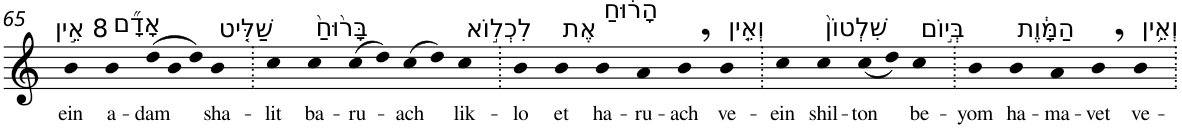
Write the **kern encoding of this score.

**kern	**text
*part1	*part1
*staff1	*staff1
*I"Piano	*
*I'Pno	*
!!LO:PB:g=z
*clefG2	*
*k[]	*
=65	=65
!LO:TX:a:t=8 אֵ֣ין	!
!	!LO:LY:b
4b	ein
!LO:TX:a:t=אָדָ֞ם	!
!	!LO:LY:b
4b	a-
*Xtuplet	*
!	!LO:LY:b
(>12dd	-dam
12b	.
12dd)	.
!LO:TX:a:t=שַׁלִּ֤יט	!
!	!LO:LY:b
4b	sha-
=66.	=66.
!	!LO:LY:b
4cc	-lit
!LO:TX:a:t=בָּר֙וּחַ֙	!
!	!LO:LY:b
4cc	ba-
!	!LO:LY:b
(>8cc	-ru-
8dd)	.
!	!LO:LY:b
(>8cc	-ach
8dd)	.
!LO:TX:a:t=לִכְל֣וֹא	!
!	!LO:LY:b
4cc	lik-
=67.	=67.
!	!LO:LY:b
4b	-lo
!LO:TX:a:t=אֶת	!
!	!LO:LY:b
4b	et
!LO:TX:a:t=הָר֔וּחַ	!
!	!LO:LY:b
4b	ha-
!	!LO:LY:b
4a	-ru-
!	!LO:LY:b
4b,	-ach
!LO:TX:a:t=וְאֵ֤ין	!
!	!LO:LY:b
4b	ve-
=68.	=68.
!	!LO:LY:b
4cc	-ein
!LO:TX:a:t=שִׁלְטוֹן֙	!
!	!LO:LY:b
4cc	shil-
!	!LO:LY:b
(<8cc	-ton
8dd)	.
!LO:TX:a:t=בְּי֣וֹם	!
!	!LO:LY:b
4cc	be-
=69.	=69.
!	!LO:LY:b
4b	-yom
!LO:TX:a:t=הַמָּ֔וֶת	!
!	!LO:LY:b
4b	ha-
!	!LO:LY:b
4a	-ma-
!	!LO:LY:b
4b,	-vet
!LO:TX:a:t=וְאֵ֥ין	!
!	!LO:LY:b
4b	ve-
=.	=.
*-	*-
